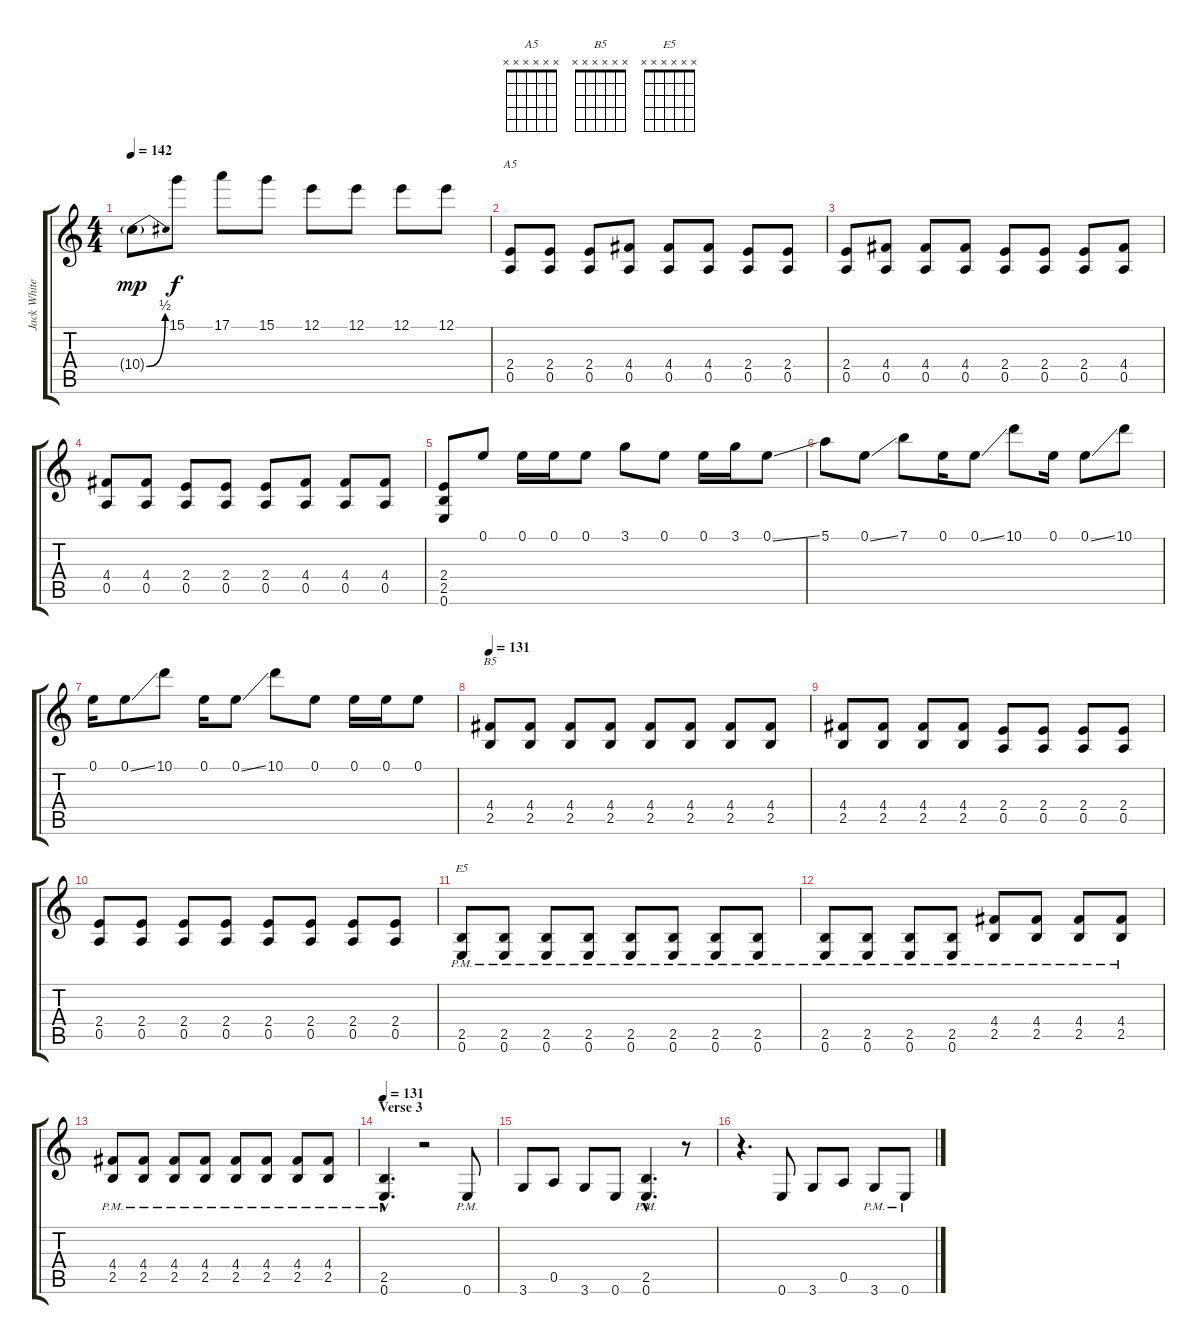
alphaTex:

\track ("Jack White" "Jack White") {instrument distortionguitar}
\staff {score tabs}
\tuning (E4 B3 G3 D3 A2 E2) {hide}
\chord ("A5" x x x x x x)
\chord ("B5" x x x x x x)
\chord ("E5" x x x x x x)
\ts (4 4)
\tempo 142
\clef g2
\ks c
10.4{be (bend 0 0 60 2) g}.8{dy mp} 15.1.8{dy f} 17.1.8 15.1.8 12.1.8 12.1.8 12.1.8 12.1.8 |
(2.4 0.5).8{ch "A5"} (2.4 0.5).8 (2.4 0.5).8 (4.4 0.5).8 (4.4 0.5).8 (4.4 0.5).8 (2.4 0.5).8 (2.4 0.5).8 |
(2.4 0.5).8 (4.4 0.5).8 (4.4 0.5).8 (4.4 0.5).8 (2.4 0.5).8 (2.4 0.5).8 (2.4 0.5).8 (4.4 0.5).8 |
(4.4 0.5).8 (4.4 0.5).8 (2.4 0.5).8 (2.4 0.5).8 (2.4 0.5).8 (4.4 0.5).8 (4.4 0.5).8 (4.4 0.5).8 |
(2.4 2.5 0.6).8 0.1.8 0.1.16 0.1.16 0.1.8 3.1.8 0.1.8 0.1.16 3.1.16 0.1{ss}.8 |
5.1.8 0.1{ss}.8 7.1.8 0.1.16 0.1{ss}.8 10.1.8 0.1.16 0.1{ss}.8 10.1.8 |
0.1.16 0.1{ss}.8 10.1.8 0.1.16 0.1{ss}.8 10.1.8 0.1.8 0.1.16 0.1.16 0.1.8 |
\tempo 131
(4.4 2.5).8{ch "B5"} (4.4 2.5).8 (4.4 2.5).8 (4.4 2.5).8 (4.4 2.5).8 (4.4 2.5).8 (4.4 2.5).8 (4.4 2.5).8 |
(4.4 2.5).8 (4.4 2.5).8 (4.4 2.5).8 (4.4 2.5).8 (2.4 0.5).8 (2.4 0.5).8 (2.4 0.5).8 (2.4 0.5).8 |
(2.4 0.5).8 (2.4 0.5).8 (2.4 0.5).8 (2.4 0.5).8 (2.4 0.5).8 (2.4 0.5).8 (2.4 0.5).8 (2.4 0.5).8 |
(2.5{pm} 0.6{pm}).8{ch "E5"} (2.5{pm} 0.6{pm}).8 (2.5{pm} 0.6{pm}).8 (2.5{pm} 0.6{pm}).8 (2.5{pm} 0.6{pm}).8 (2.5{pm} 0.6{pm}).8 (2.5{pm} 0.6{pm}).8 (2.5{pm} 0.6{pm}).8 |
(2.5{pm} 0.6{pm}).8 (2.5{pm} 0.6{pm}).8 (2.5{pm} 0.6{pm}).8 (2.5{pm} 0.6{pm}).8 (4.4{pm} 2.5{pm}).8 (4.4{pm} 2.5{pm}).8 (4.4{pm} 2.5{pm}).8 (4.4{pm} 2.5{pm}).8 |
(4.4{pm} 2.5{pm}).8 (4.4{pm} 2.5{pm}).8 (4.4{pm} 2.5{pm}).8 (4.4{pm} 2.5{pm}).8 (4.4{pm} 2.5{pm}).8 (4.4{pm} 2.5{pm}).8 (4.4{pm} 2.5{pm}).8 (4.4{pm} 2.5{pm}).8 |
\section ("" "Verse 3")
\tempo 131
(2.5{hac pm} 0.6{hac pm}).4{d} r.2 0.6{pm}.8 |
3.6.8 0.5.8 3.6.8 0.6.8 (2.5{hac pm} 0.6{hac pm}).4{d} r.8 |
r.4{d} 0.6.8 3.6.8 0.5.8 3.6{pm}.8 0.6{pm}.8
